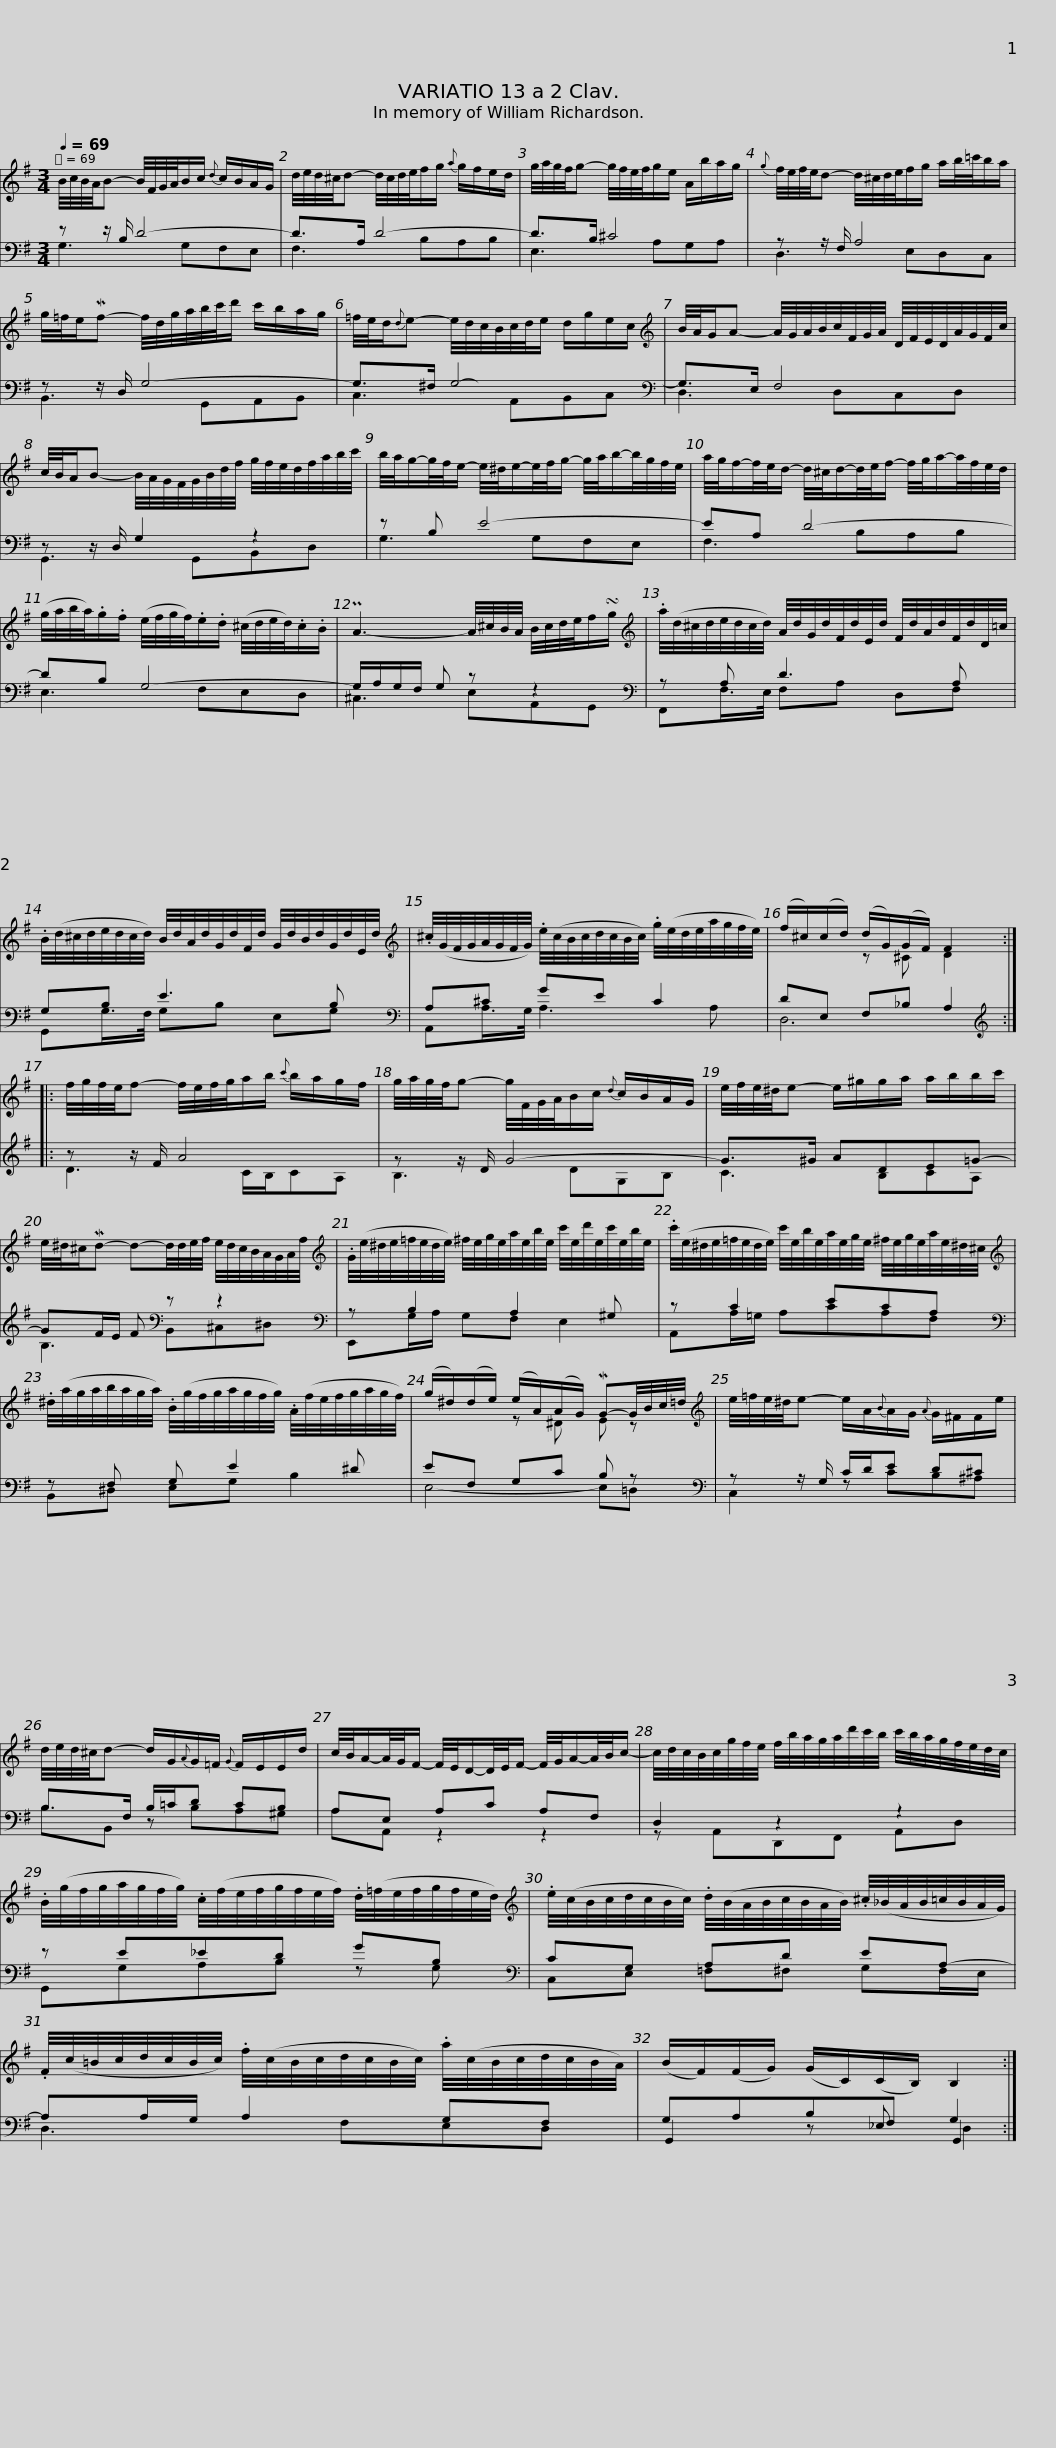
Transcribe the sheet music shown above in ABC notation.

X:1
%%score { ( 1 4 ) | ( 2 3 5 ) }
L:1/8
Q:1/4=69
M:3/4
I:linebreak $
K:G
V:1 treble
V:4 treble
V:2 bass
V:3 bass
V:5 bass
V:1
 B/4c/4B/4A/4B- B/4F/4G/4A/4B/c/{d} c/B/A/G/ | d/4e/4d/4^c/4d- d/4c/4d/4e/4f/g/{a} g/f/e/d/ | g/4a/4g/4f/4g- g/4f/4e/4f/4g/e/ A/b/a/g/ |${g} f/4e/4f/4e/4d- d/4^c/4d/4e/4f/g/ a/b/4=c'/4b/a/ | g/4=f/4e/Mf- f/4d/4g/4a/4b/4c'/4d'/ c'/b/a/g/ | %5
 =f/4e/4d/{d}e- e/4d/4c/4B/4c/4d/4e/ d/g/e/c/ |$[K:treble] B/4A/4G/A- A/4G/4A/4B/4c/4F/4G/4A/4 D/4F/4E/4D/4A/4G/4F/4c/4 | c/4B/4A/B- B/4A/4G/4F/4G/4B/4d/4f/4 g/4f/4e/4d/4f/4a/4b/4c'/4 |$ b/4a/4g/-g/4f/4e/- e/4^d/4e/-e/4f/4g/- g/4a/4b/-b/4g/4f/4e/4 |$ a/4g/4f/-f/4e/4d/- d/4^c/4d/-d/4e/4f/- f/4g/4a/-a/4f/4e/4d/4 | %10
 (g/4a/4b/4a/4).g/.f/ (e/4f/4g/4f/4).e/.d/ (^c/4d/4e/4d/4).c/.B/ | PA3- A/4^c/4B/4A/4 B/4c/4d/4e/4f/!turn!g/ |$[K:treble] .a/4(d/4^c/4d/4e/4d/4c/4d/4) A/4d/4G/4d/4F/4d/4E/4d/4 F/4d/4A/4d/4F/4d/4D/4=c/4 | .B/4(d/4^c/4d/4e/4d/4c/4d/4) B/4d/4A/4d/4G/4d/4F/4d/4 G/4d/4B/4d/4G/4d/4E/4d/4 |$[K:treble] .^c/4(G/4F/4G/4A/4G/4F/4G/4) .e/4(c/4B/4c/4d/4c/4B/4c/4) .g/4(e/4d/4e/4a/4g/4f/4e/4) | %15
 (f/^c/)(c/d/) (d/G/)(G/F/) F2 :: f/4g/4f/4e/4f- f/4e/4f/4g/4a/b/{c'} b/a/g/f/ |$ g/4a/4g/4f/4g- g/4F/4G/4A/4B/c/{d} c/B/A/G/ | e/4f/4e/4^d/4e- e/^g/g/a/ a/b/b/c'/ | e/4^d/4^c/Md- d-d/4d/4e/4f/4 e/4d/4c/4B/4A/4G/4A/4f/4 |$ %20
[K:treble] .G/4(e/4^d/4e/4=f/4e/4d/4e/4) ^f/4e/4g/4e/4a/4e/4b/4e/4 c'/4e/4d'/4e/4c'/4e/4b/4e/4 | .c'/4(e/4^d/4e/4=f/4e/4d/4e/4) c'/4e/4b/4e/4a/4e/4g/4e/4 ^f/4e/4g/4e/4a/4e/4^d/4^c/4 |$[K:treble] .^d/4(a/4g/4a/4b/4a/4g/4a/4) .B/4(g/4f/4g/4a/4g/4f/4g/4) .A/4(f/4e/4f/4g/4a/4g/4f/4) | (g/^d/)(d/e/) (e/A/)(A/G/) MG-G/4B/4c/4=d/4 |$[K:treble] e/4=f/4e/4^d/4e- e/A/{B}A/G/{A} G/^F/F/e/ | %25
 d/4e/4d/4^c/4d- d/G/{A}G/=F/{G} F/E/E/d/ | c/4B/4A/-A/4G/4F/- F/4E/4D/-D/4E/4F/- F/4G/4A/-A/4B/4c/- |$ c/4d/4c/4B/4c/4g/4f/4e/4 f/4b/4a/4g/4a/4d'/4c'/4b/4 c'/4b/4a/4g/4f/4e/4d/4c/4 | .B/4(g/4f/4g/4a/4g/4f/4g/4) .c/4(f/4e/4f/4g/4f/4e/4f/4) .d/4(=f/4e/4f/4g/4f/4e/4d/4) |$[K:treble] .e/4(c/4B/4c/4d/4c/4B/4c/4) .d/4(B/4A/4B/4c/4B/4A/4B/4) .^c/4(_B/4A/4B/4=c/4B/4A/4G/4) | %30
 .F/4(c/4=B/4c/4d/4c/4B/4c/4) .f/4(c/4B/4c/4d/4c/4B/4c/4) .a/4(c/4B/4c/4d/4c/4B/4A/4) |$ (B/F/)(F/G/) (G/C/)(C/B,/) B,2 :| %32
V:2
 z z/ B,/ D4- | D>A, D4- | D>B, ^C4 |$ z z/ F,/ A,4 | z z/ D,/ G,4- | %5
 G,>^F, G,4- |$[K:bass] G,>E, F,4 | z z/ D,/ G,2 z2 |$ z B, E4- |$ EA, D4- | %10
 DB, G,4- | G,/A,/G,/F,/ G, z z2 |$[K:bass] z A, D3 A, | G,B, E3 B, |$[K:bass] A,^C GE C2 | %15
 DE, F,_B, A,2 ::[K:treble] z z/ F/ A4 |$ z z/ D/ G4- | G>^G ADE=G- | GF/E/ F[K:bass] z z2 |$ %20
[K:bass] z B,2 A,2 ^G, | z C2 ECA, |$[K:bass] z F, G, E2 ^D | EF, G,C B, z |$[K:bass] z z/ G,/ C/D/E D^C | %25
 B,>F, B,/=C/D CB, | A,E, A,C A,F, |$ D,2 z2 z2 | z E_ED GB, |$[K:bass] CG, A,D EA,- | %30
 A,A,/G,/ A,2 G,F, |$ G,A,B,F, G,2 :| %32
V:3
 G,3 G,F,E, | F,3 B,A,B, | E,3 A,G,A, |$ D,3 E,D,C, | B,,3 G,,A,,B,, | %5
 C,3 A,,B,,C, |$[K:bass] D,3 D,C,D, | G,,3 G,,B,,D, |$ G,3 G,F,E, |$ F,3 B,A,B, | %10
 E,3 F,E,D, | ^C,3 E,A,,G,, |$[K:bass] F,,F,/>E,/ F,A, D,F, | G,,G,/>F,/ G,B, E,G, |$[K:bass] A,,A,/>G,/ A,3 A, | %15
 D,6 ::[K:treble] D3 C/B,/CA, |$ B,3 DG,B, | C3 B,CA, | B,3[K:bass] B,,^C,^D, |$ %20
[K:bass] E,,G,/A,/ G,F, E,2 | A,,A,/=G,/ A,CA,F, |$[K:bass] B,,^D, E,G, B,2 | E,4- E,=D, |$[K:bass] C,2 z CB,^A, | %25
 B,B,, z B,A,^G, | A,A,, z2 z2 |$ z A,,D,,F,, A,,D, | G,,G,A,B, z G, |$[K:bass] C,E, =F,^F, G,F,/E,/ | %30
 D,3 F,E,D, |$ G,,2 z _E, G,,2 :| %32
V:4
 x6 | x6 | x6 |$ x6 | x6 | %5
 x6 |$[K:treble] x6 | x6 |$ x6 |$ x6 | %10
 x6 | x6 |$[K:treble] x6 | x6 |$[K:treble] x6 | %15
 x2 z ^C D2 :: x6 |$ x6 | x6 | x6 |$ %20
[K:treble] x6 | x6 |$[K:treble] x6 | x2 z ^D E z |$[K:treble] x6 | %25
 x6 | x6 |$ x6 | x6 |$[K:treble] x6 | %30
 x6 |$ x6 :| %32
V:5
 x6 | x6 | x6 |$ x6 | x6 | %5
 x6 |$[K:bass] x6 | x6 |$ x6 |$ x6 | %10
 x6 | x6 |$[K:bass] x6 | x6 |$[K:bass] x6 | %15
 x6 ::[K:treble] x6 |$ x6 | x6 | x3[K:bass] x3 |$ %20
[K:bass] x6 | x6 |$[K:bass] x6 | x6 |$[K:bass] x6 | %25
 x6 | x6 |$ x6 | x6 |$[K:bass] x6 | %30
 x6 |$ x4 D,2 :| %32
